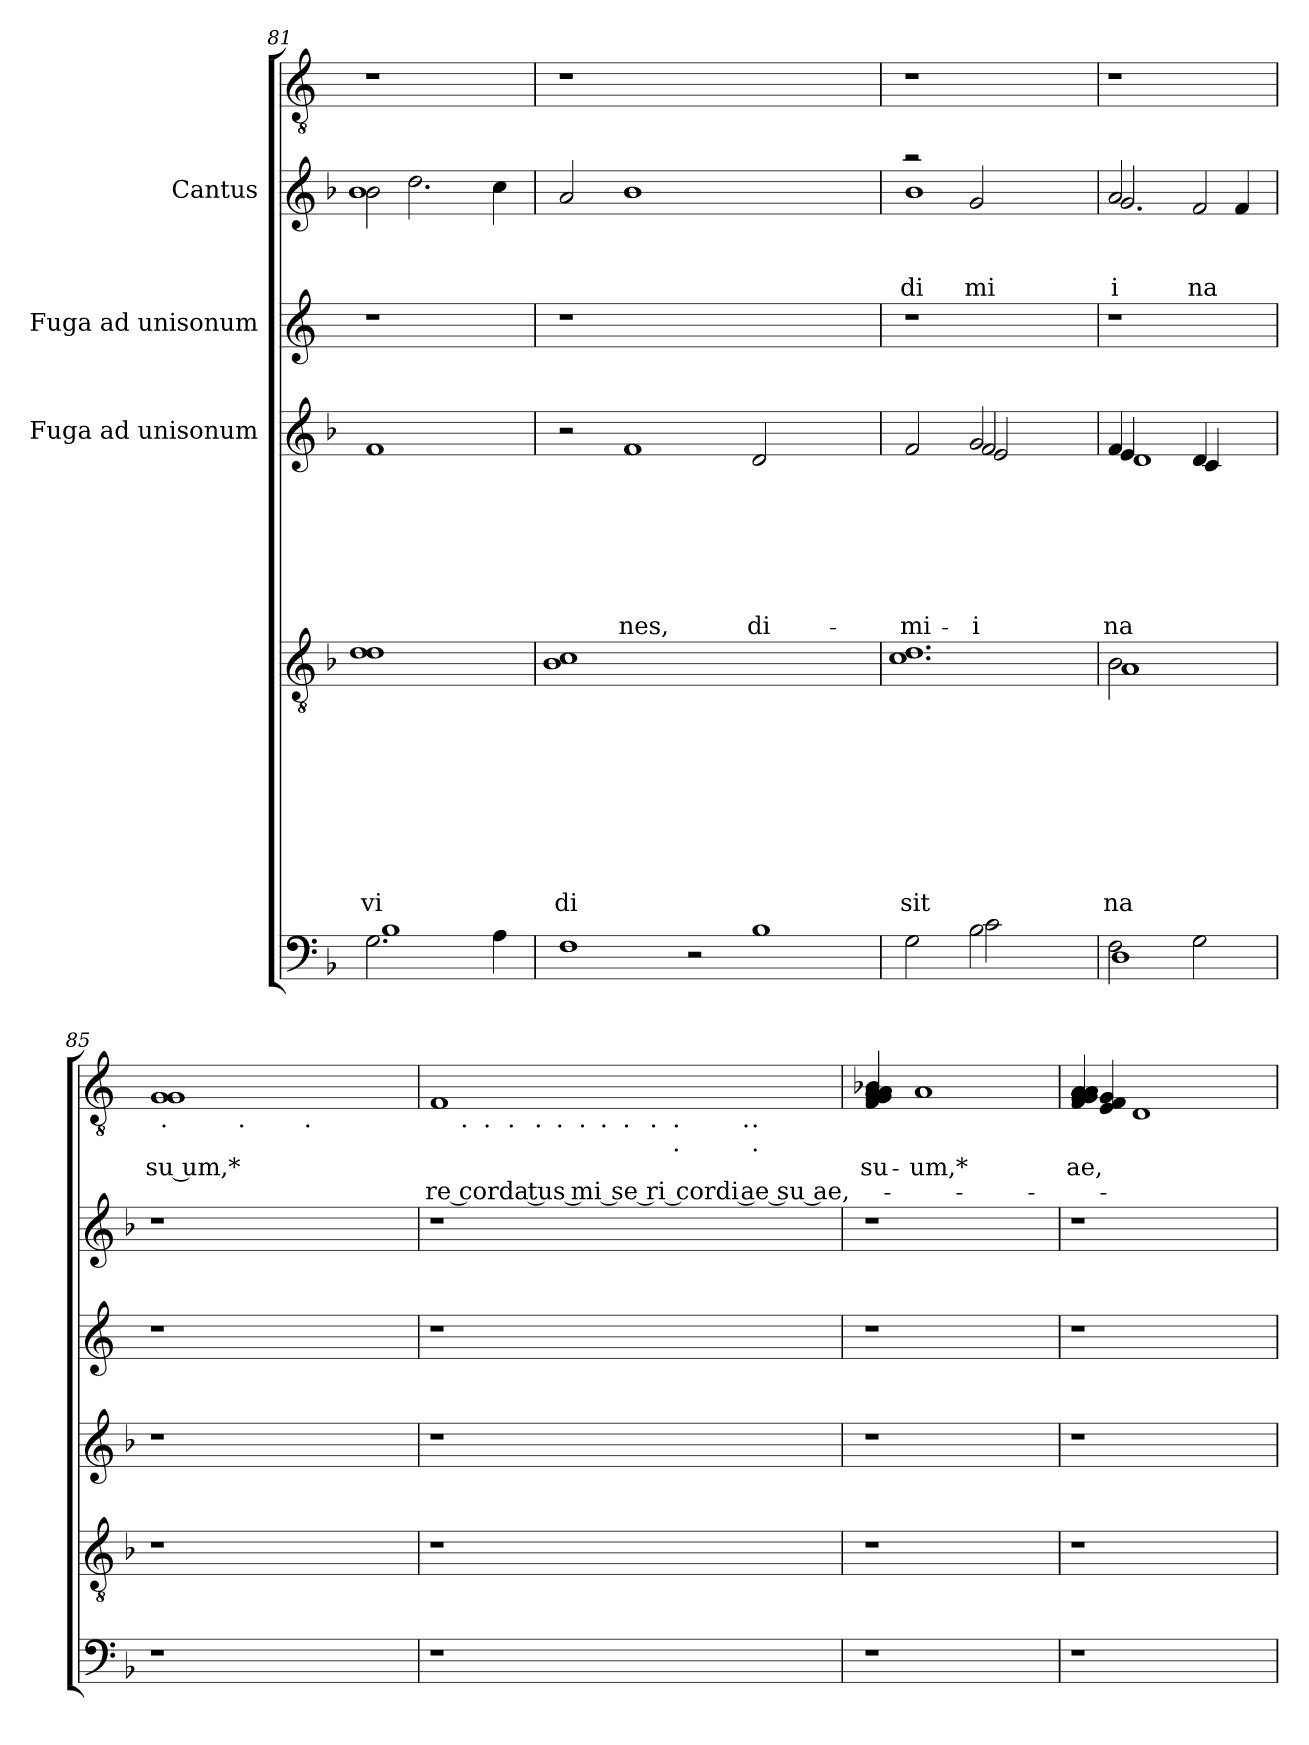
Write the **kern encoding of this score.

**kern	**text	**kern	**text	**text	**text	**text	**text	**text	**text	**text	**text	**kern	**text	**text	**text	**text	**text	**text	**text	**kern	**kern	**text	**text	**text	**kern	**text	**text
*part6	*part6	*part5	*part5	*part5	*part5	*part5	*part5	*part5	*part5	*part5	*part5	*part4	*part4	*part4	*part4	*part4	*part4	*part4	*part4	*part3	*part2	*part2	*part2	*part2	*part1	*part1	*part1
*staff6	*staff6	*staff5	*staff5	*staff5	*staff5	*staff5	*staff5	*staff5	*staff5	*staff5	*staff5	*staff4	*staff4	*staff4	*staff4	*staff4	*staff4	*staff4	*staff4	*staff3	*staff2	*staff2	*staff2	*staff2	*staff1	*staff1	*staff1
*	*	*	*	*	*	*	*	*	*	*	*	*I"Fuga ad unisonum	*	*	*	*	*	*	*	*I"Fuga ad unisonum	*I"Cantus	*	*	*	*	*	*
*clefF4	*	*clefGv2	*	*	*	*	*	*	*	*	*	*clefG2	*	*	*	*	*	*	*	*clefG2	*clefG2	*	*	*	*clefGv2	*	*
*k[b-]	*	*k[b-]	*	*	*	*	*	*	*	*	*	*k[b-]	*	*	*	*	*	*	*	*k[]	*k[b-]	*	*	*	*k[]	*	*
*F:	*	*F:	*	*	*	*	*	*	*	*	*	*F:	*	*	*	*	*	*	*	*C:	*F:	*	*	*	*C:	*	*
=81	=81	=81	=81	=81	=81	=81	=81	=81	=81	=81	=81	=81	=81	=81	=81	=81	=81	=81	=81	=81	=81	=81	=81	=81	=81	=81	=81
*^	*	*	*	*	*	*	*	*	*	*	*	*	*	*	*	*	*	*	*	*	*	*	*	*	*	*	*
!	!	!	!	!	!	!	!	!	!	!	!	!LO:LY:b	!	!	!	!	!	!	!	!	!	!	!	!	!	!	!	!
*	*	*	*	*	*	*	*	*	*	*	*	*	*	*	*	*	*	*	*	*	*	*^	*	*	*	*	*	*
*	*	*	*	*	*	*	*	*	*	*	*	*	*	*	*	*	*	*	*	*	*	*	*^	*	*	*	*	*	*
*	*	*	*	*	*	*	*	*	*	*	*	*	*	*	*	*	*	*	*	*	*	*	*	*^	*	*	*	*	*	*
2.G\	1B-	.	1d 1d	.	.	.	.	.	.	.	.	vi	1f	.	.	.	.	.	.	.	1r	2b-\	4ryy	2.ryy	1b-	.	.	.	1r	.	.
.	.	.	.	.	.	.	.	.	.	.	.	.	.	.	.	.	.	.	.	.	.	.	2.dd\	.	.	.	.	.	.	.	.
.	.	.	.	.	.	.	.	.	.	.	.	.	.	.	.	.	.	.	.	.	.	2ryy	.	.	.	.	.	.	.	.	.
4A\	.	.	.	.	.	.	.	.	.	.	.	.	.	.	.	.	.	.	.	.	.	.	.	4cc\	.	.	.	.	.	.	.
*v	*v	*	*	*	*	*	*	*	*	*	*	*	*	*	*	*	*	*	*	*	*	*	*	*v	*v	*	*	*	*	*	*
=82	=82	=82	=82	=82	=82	=82	=82	=82	=82	=82	=82	=82	=82	=82	=82	=82	=82	=82	=82	=82	=82	=82	=82	=82	=82	=82	=82	=82	=82
!	!	!	!	!	!	!	!	!	!	!	!LO:LY:b	!	!	!	!	!	!	!	!	!	!	!	!	!	!	!	!	!	!
*	*	*	*	*	*	*	*	*	*	*	*	*	*	*	*	*	*	*	*	*	*v	*v	*v	*	*	*	*	*	*
1F	.	1B- 1c	.	.	.	.	.	.	.	.	di	2r	.	.	.	.	.	.	.	1r	2a/	.	.	.	1r	.	.
!	!	!	!	!	!	!	!	!	!	!	!	!	!	!	!	!	!	!	!LO:LY:b	!	!	!	!	!	!	!	!
.	.	.	.	.	.	.	.	.	.	.	.	1f	.	.	.	.	.	.	nes,	.	1b-	.	.	.	.	.	.
2r	.	1.ryy	.	.	.	.	.	.	.	.	.	.	.	.	.	.	.	.	.	1.ryy	.	.	.	.	1.ryy	.	.
!	!	!	!	!	!	!	!	!	!	!	!	!	!	!	!	!	!	!	!LO:LY:b	!	!	!	!	!	!	!	!
1B-	.	.	.	.	.	.	.	.	.	.	.	2d/	.	.	.	.	.	.	di-	.	1ryy	.	.	.	.	.	.
.	.	.	.	.	.	.	.	.	.	.	.	2ryy	.	.	.	.	.	.	.	.	.	.	.	.	.	.	.
=83	=83	=83	=83	=83	=83	=83	=83	=83	=83	=83	=83	=83	=83	=83	=83	=83	=83	=83	=83	=83	=83	=83	=83	=83	=83	=83	=83
*^	*	*	*	*	*	*	*	*	*	*	*	*	*	*	*	*	*	*	*	*	*	*	*	*	*	*	*
!	!	!	!	!	!	!	!	!	!	!	!	!LO:LY:b	!	!	!	!	!	!	!	!LO:LY:b	!	!	!	!	!LO:LY:b	!	!	!
*	*	*	*	*	*	*	*	*	*	*	*	*	*^	*	*	*	*	*	*	*	*	*^	*	*	*	*	*	*
*	*	*	*	*	*	*	*	*	*	*	*	*	*	*^	*	*	*	*	*	*	*	*	*	*	*	*	*	*	*	*
2G\	2ryy	.	1.c 1.d	.	.	.	.	.	.	.	.	sit	2f/	2ryy	2ryy	.	.	.	.	.	.	-mi-	1r	2raa	1b-	.	.	di	1r	.	.
!	!	!	!	!	!	!	!	!	!	!	!	!	!	!	!	!	!	!	!	!	!	!LO:LY:b	!	!	!	!	!	!	!	!	!
!	!	!	!	!	!	!	!	!	!	!	!	!	!	!	!	!	!	!	!	!	!	!LO:LY:b	!	!	!	!	!	!LO:LY:b	!	!	!
2B-\	2c\	.	.	.	.	.	.	.	.	.	.	.	2g/	2f/	2e/	.	.	.	.	.	.	i	.	2g/	.	.	.	mi	.	.	.
2ryy	2ryy	.	.	.	.	.	.	.	.	.	.	.	2ryy	2ryy	2ryy	.	.	.	.	.	.	.	2ryy	2ryy	2ryy	.	.	.	2ryy	.	.
=84	=84	=84	=84	=84	=84	=84	=84	=84	=84	=84	=84	=84	=84	=84	=84	=84	=84	=84	=84	=84	=84	=84	=84	=84	=84	=84	=84	=84	=84	=84	=84
!	!	!	!	!	!	!	!	!	!	!	!	!LO:LY:b	!	!	!	!	!	!	!	!	!	!	!	!	!	!	!	!	!	!	!
*	*	*	*^	*	*	*	*	*	*	*	*	*	*	*	*	*	*	*	*	*	*	*	*	*	*	*	*	*	*	*	*
!	!	!	!	!	!	!	!	!	!	!	!	!	!LO:LY:b	!	!	!	!	!	!	!	!	!	!LO:LY:b	!	!	!	!	!	!LO:LY:b	!	!	!
*	*	*	*	*	*	*	*	*	*	*	*	*	*	*	*	*^	*	*	*	*	*	*	*	*	*	*	*	*	*	*	*	*
!	!	!	!	!	!	!	!	!	!	!	!	!	!	!	!	!	!	!	!	!	!	!	!	!	!	!	!	!	!	!LO:LY:b:rj	!	!	!
2F\	1D	.	2B-\	1A	.	.	.	.	.	.	.	.	na	4f/	4e/	2ryy	1d	.	.	.	.	.	.	na-	1r	2a/	2.g/	.	.	i	1r	.	.
.	.	.	.	.	.	.	.	.	.	.	.	.	.	2.ryy	4ryy	.	.	.	.	.	.	.	.	.	.	.	.	.	.	.	.	.	.
!	!	!	!	!	!	!	!	!	!	!	!	!	!	!	!	!	!	!	!	!	!	!	!	!	!	!	!	!	!	!LO:LY:b	!	!	!
2G\	.	.	2ryy	.	.	.	.	.	.	.	.	.	.	.	4d/	4c/	.	.	.	.	.	.	.	.	.	2f/	.	.	.	na	.	.	.
.	.	.	.	.	.	.	.	.	.	.	.	.	.	.	4ryy	4ryy	.	.	.	.	.	.	.	.	.	.	4f/	.	.	.	.	.	.
*v	*v	*	*	*	*	*	*	*	*	*	*	*	*	*	*	*v	*v	*	*	*	*	*	*	*	*	*	*	*	*	*	*	*	*
*	*	*v	*v	*	*	*	*	*	*	*	*	*	*	*	*	*	*	*	*	*	*	*	*	*	*	*	*	*	*	*	*
!!LO:LB:g=z
=85	=85	=85	=85	=85	=85	=85	=85	=85	=85	=85	=85	=85	=85	=85	=85	=85	=85	=85	=85	=85	=85	=85	=85	=85	=85	=85	=85	=85	=85	=85
!	!	!	!	!	!	!	!	!	!	!	!	!	!	!	!	!	!	!	!	!	!	!	!	!	!	!	!	!LO:TX:a:i:t=8	!	!
!	!	!	!	!	!	!	!	!	!	!	!	!	!	!	!	!	!	!	!	!	!	!	!	!	!	!	!	!LO:TX:a:t=nes.	!	!
!	!	!	!	!	!	!	!	!	!	!	!	!	!	!	!	!	!	!	!	!	!	!	!	!	!	!	!	!LO:N:n=1:head=open	!	!
!	!	!	!	!	!	!	!	!	!	!	!	!	!	!	!	!	!	!	!	!	!	!	!	!	!	!	!	!LO:N:n=2:head=open	!LO:LY:b:rj	!
*	*	*	*	*	*	*	*	*	*	*	*	*	*	*	*	*	*	*	*	*	*	*	*	*	*	*	*	*^	*	*
*	*	*	*	*	*	*	*	*	*	*	*	*	*	*	*	*	*	*	*	*	*	*	*	*	*	*	*	*	*^	*	*
*	*	*	*	*	*	*	*	*	*	*	*	*v	*v	*v	*	*	*	*	*	*	*	*	*v	*v	*	*	*	*	*	*^	*	*
1r	.	1r	.	.	.	.	.	.	.	.	.	1r	.	.	.	.	.	.	.	1r	1r	.	.	.	1G 1G	64ryy	4ryy	2ryy	su um,*	.
!	!	!	!	!	!	!	!	!	!	!	!	!	!	!	!	!	!	!	!	!	!	!	!	!	!	!LO:TX:b:t=.	!	!	!	!
.	.	.	.	.	.	.	.	.	.	.	.	.	.	.	.	.	.	.	.	.	.	.	.	.	.	2ryy	.	.	.	.
.	.	.	.	.	.	.	.	.	.	.	.	.	.	.	.	.	.	.	.	.	.	.	.	.	.	.	16ryy	.	.	.
.	.	.	.	.	.	.	.	.	.	.	.	.	.	.	.	.	.	.	.	.	.	.	.	.	.	.	64ryy	.	.	.
!	!	!	!	!	!	!	!	!	!	!	!	!	!	!	!	!	!	!	!	!	!	!	!	!	!	!	!LO:TX:b:t=.	!	!	!
.	.	.	.	.	.	.	.	.	.	.	.	.	.	.	.	.	.	.	.	.	.	.	.	.	.	.	2ryy	.	.	.
.	.	.	.	.	.	.	.	.	.	.	.	.	.	.	.	.	.	.	.	.	.	.	.	.	.	.	.	16ryy	.	.
.	.	.	.	.	.	.	.	.	.	.	.	.	.	.	.	.	.	.	.	.	.	.	.	.	.	4ryy	.	.	.	.
!	!	!	!	!	!	!	!	!	!	!	!	!	!	!	!	!	!	!	!	!	!	!	!	!	!	!	!	!LO:TX:b:t=.	!	!
.	.	.	.	.	.	.	.	.	.	.	.	.	.	.	.	.	.	.	.	.	.	.	.	.	.	.	.	4..ryy	.	.
.	.	.	.	.	.	.	.	.	.	.	.	.	.	.	.	.	.	.	.	.	.	.	.	.	.	8...ryy	.	.	.	.
.	.	.	.	.	.	.	.	.	.	.	.	.	.	.	.	.	.	.	.	.	.	.	.	.	.	.	8ryy	.	.	.
.	.	.	.	.	.	.	.	.	.	.	.	.	.	.	.	.	.	.	.	.	.	.	.	.	.	.	32.ryy	.	.	.
!!LO:LB:g=z
=86	=86	=86	=86	=86	=86	=86	=86	=86	=86	=86	=86	=86	=86	=86	=86	=86	=86	=86	=86	=86	=86	=86	=86	=86	=86	=86	=86	=86	=86	=86
!	!	!	!	!	!	!	!	!	!	!	!	!	!	!	!	!	!	!	!	!	!	!	!	!	!LO:N:head=open	!	!	!	!LO:LY:b	!LO:LY:b
*	*	*	*	*	*	*	*	*	*	*	*	*	*	*	*	*	*	*	*	*	*	*	*	*	*^	*^	*^	*^	*	*
*	*	*	*	*	*	*	*	*	*	*	*	*	*	*	*	*	*	*	*	*	*	*	*	*	*	*	*	*	*^	*^	*^	*^	*	*
*	*	*	*	*	*	*	*	*	*	*	*	*	*	*	*	*	*	*	*	*	*	*	*	*	*	*	*	*	*	*	*	*	*	*	*	*	*	*
1r	.	1r	.	.	.	.	.	.	.	.	.	1r	.	.	.	.	.	.	.	1r	1r	.	.	.	1F	16..ryy	8ryy	8...ryy	4ryy	4ryy	4ryy	4...ryy	2ryy	2ryy	2ryy	2ryy	.	-re corda tus mi se ri cordi ae su ae,-
!	!	!	!	!	!	!	!	!	!	!	!	!	!	!	!	!	!	!	!	!	!	!	!	!	!	!LO:TX:b:t=.	!	!	!	!	!	!	!	!	!	!	!	!
.	.	.	.	.	.	.	.	.	.	.	.	.	.	.	.	.	.	.	.	.	.	.	.	.	.	2ryy	.	.	.	.	.	.	.	.	.	.	.	.
.	.	.	.	.	.	.	.	.	.	.	.	.	.	.	.	.	.	.	.	.	.	.	.	.	.	.	32ryy	.	.	.	.	.	.	.	.	.	.	.
!	!	!	!	!	!	!	!	!	!	!	!	!	!	!	!	!	!	!	!	!	!	!	!	!	!	!	!LO:TX:b:t=.	!	!	!	!	!	!	!	!	!	!	!
.	.	.	.	.	.	.	.	.	.	.	.	.	.	.	.	.	.	.	.	.	.	.	.	.	.	.	2ryy	.	.	.	.	.	.	.	.	.	.	.
!	!	!	!	!	!	!	!	!	!	!	!	!	!	!	!	!	!	!	!	!	!	!	!	!	!	!	!	!LO:TX:b:t=.	!	!	!	!	!	!	!	!	!	!
.	.	.	.	.	.	.	.	.	.	.	.	.	.	.	.	.	.	.	.	.	.	.	.	.	.	.	.	2ryy	.	.	.	.	.	.	.	.	.	.
.	.	.	.	.	.	.	.	.	.	.	.	.	.	.	.	.	.	.	.	.	.	.	.	.	.	.	.	.	32.ryy	16..ryy	8ryy	.	.	.	.	.	.	.
!	!	!	!	!	!	!	!	!	!	!	!	!	!	!	!	!	!	!	!	!	!	!	!	!	!	!	!	!	!LO:TX:b:t=.	!	!	!	!	!	!	!	!	!
.	.	.	.	.	.	.	.	.	.	.	.	.	.	.	.	.	.	.	.	.	.	.	.	.	.	.	.	.	2ryy	.	.	.	.	.	.	.	.	.
!	!	!	!	!	!	!	!	!	!	!	!	!	!	!	!	!	!	!	!	!	!	!	!	!	!	!	!	!	!	!LO:TX:b:t=.	!	!	!	!	!	!	!	!
.	.	.	.	.	.	.	.	.	.	.	.	.	.	.	.	.	.	.	.	.	.	.	.	.	.	.	.	.	.	2ryy	.	.	.	.	.	.	.	.
.	.	.	.	.	.	.	.	.	.	.	.	.	.	.	.	.	.	.	.	.	.	.	.	.	.	.	.	.	.	.	32ryy	.	.	.	.	.	.	.
!	!	!	!	!	!	!	!	!	!	!	!	!	!	!	!	!	!	!	!	!	!	!	!	!	!	!	!	!	!	!	!LO:TX:b:t=.	!	!	!	!	!	!	!
.	.	.	.	.	.	.	.	.	.	.	.	.	.	.	.	.	.	.	.	.	.	.	.	.	.	.	.	.	.	.	2ryy	.	.	.	.	.	.	.
!	!	!	!	!	!	!	!	!	!	!	!	!	!	!	!	!	!	!	!	!	!	!	!	!	!	!	!	!	!	!	!	!LO:TX:b:t=.	!	!	!	!	!	!
.	.	.	.	.	.	.	.	.	.	.	.	.	.	.	.	.	.	.	.	.	.	.	.	.	.	.	.	.	.	.	.	2ryy	.	.	.	.	.	.
.	.	.	.	.	.	.	.	.	.	.	.	.	.	.	.	.	.	.	.	.	.	.	.	.	.	.	.	.	.	.	.	.	64ryy	16ryy	8ryy	4ryy	.	.
!	!	!	!	!	!	!	!	!	!	!	!	!	!	!	!	!	!	!	!	!	!	!	!	!	!	!	!	!	!	!	!	!	!LO:TX:b:t=.	!	!	!	!	!
.	.	.	.	.	.	.	.	.	.	.	.	.	.	.	.	.	.	.	.	.	.	.	.	.	.	.	.	.	.	.	.	.	4ryy	.	.	.	.	.
.	.	.	.	.	.	.	.	.	.	.	.	.	.	.	.	.	.	.	.	.	.	.	.	.	.	.	.	.	.	.	.	.	.	64ryy	.	.	.	.
!	!	!	!	!	!	!	!	!	!	!	!	!	!	!	!	!	!	!	!	!	!	!	!	!	!	!	!	!	!	!	!	!	!	!LO:TX:b:t=.	!	!	!	!
.	.	.	.	.	.	.	.	.	.	.	.	.	.	.	.	.	.	.	.	.	.	.	.	.	.	.	.	.	.	.	.	.	.	4ryy	.	.	.	.
.	.	.	.	.	.	.	.	.	.	.	.	.	.	.	.	.	.	.	.	.	.	.	.	.	.	4ryy	.	.	.	.	.	.	.	.	.	.	.	.
!	!	!	!	!	!	!	!	!	!	!	!	!	!	!	!	!	!	!	!	!	!	!	!	!	!	!	!	!	!	!	!	!	!	!	!LO:TX:b:t=.	!	!	!
!	!	!	!	!	!	!	!	!	!	!	!	!	!	!	!	!	!	!	!	!	!	!	!	!	!	!	!	!	!	!	!	!	!	!	!LO:TX:b:t=.	!	!	!
.	.	.	.	.	.	.	.	.	.	.	.	.	.	.	.	.	.	.	.	.	.	.	.	.	.	.	.	.	.	.	.	.	.	.	4.ryy	.	.	.
.	.	.	.	.	.	.	.	.	.	.	.	.	.	.	.	.	.	.	.	.	.	.	.	.	.	.	4ryy	.	.	.	.	.	.	.	.	.	.	.
.	.	.	.	.	.	.	.	.	.	.	.	.	.	.	.	.	.	.	.	.	.	.	.	.	.	.	.	4ryy	.	.	.	.	.	.	.	.	.	.
.	.	.	.	.	.	.	.	.	.	.	.	.	.	.	.	.	.	.	.	.	.	.	.	.	.	.	.	.	.	.	.	.	.	.	.	16ryy	.	.
.	.	.	.	.	.	.	.	.	.	.	.	.	.	.	.	.	.	.	.	.	.	.	.	.	.	.	.	.	.	.	.	.	8...ryy	.	.	.	.	.
!	!	!	!	!	!	!	!	!	!	!	!	!	!	!	!	!	!	!	!	!	!	!	!	!	!	!	!	!	!LO:TX:b:t=.	!	!	!	!	!	!	!	!	!
.	.	.	.	.	.	.	.	.	.	.	.	.	.	.	.	.	.	.	.	.	.	.	.	.	.	.	.	.	8ryy	.	.	.	.	.	.	.	.	.
!	!	!	!	!	!	!	!	!	!	!	!	!	!	!	!	!	!	!	!	!	!	!	!	!	!	!	!	!	!	!	!	!	!	!	!	!LO:TX:b:t=.	!	!
!	!	!	!	!	!	!	!	!	!	!	!	!	!	!	!	!	!	!	!	!	!	!	!	!	!	!	!	!	!	!	!	!	!	!	!	!LO:TX:b:t=.	!	!
.	.	.	.	.	.	.	.	.	.	.	.	.	.	.	.	.	.	.	.	.	.	.	.	.	.	.	.	.	.	.	.	.	.	.	.	8.ryy	.	.
.	.	.	.	.	.	.	.	.	.	.	.	.	.	.	.	.	.	.	.	.	.	.	.	.	.	.	.	.	.	.	.	.	.	8ryy	.	.	.	.
.	.	.	.	.	.	.	.	.	.	.	.	.	.	.	.	.	.	.	.	.	.	.	.	.	.	8ryy	.	.	.	8ryy	.	.	.	.	.	.	.	.
.	.	.	.	.	.	.	.	.	.	.	.	.	.	.	.	.	.	.	.	.	.	.	.	.	.	.	16.ryy	.	.	.	16.ryy	.	.	.	.	.	.	.
.	.	.	.	.	.	.	.	.	.	.	.	.	.	.	.	.	.	.	.	.	.	.	.	.	.	.	.	.	16ryy	.	.	.	.	.	.	.	.	.
.	.	.	.	.	.	.	.	.	.	.	.	.	.	.	.	.	.	.	.	.	.	.	.	.	.	.	.	.	.	.	.	.	.	32.ryy	.	.	.	.
.	.	.	.	.	.	.	.	.	.	.	.	.	.	.	.	.	.	.	.	.	.	.	.	.	.	.	.	.	.	.	.	32ryy	.	.	.	.	.	.
.	.	.	.	.	.	.	.	.	.	.	.	.	.	.	.	.	.	.	.	.	.	.	.	.	.	64ryy	.	64ryy	64ryy	64ryy	.	.	.	.	.	.	.	.
!!LO:LB:g=z
=87	=87	=87	=87	=87	=87	=87	=87	=87	=87	=87	=87	=87	=87	=87	=87	=87	=87	=87	=87	=87	=87	=87	=87	=87	=87	=87	=87	=87	=87	=87	=87	=87	=87	=87	=87	=87	=87	=87
!	!	!	!	!	!	!	!	!	!	!	!	!	!	!	!	!	!	!	!	!	!	!	!	!	!	!	!	!	!	!	!	!	!	!	!	!	!LO:LY:b	!
*	*	*	*	*	*	*	*	*	*	*	*	*	*	*	*	*	*	*	*	*	*	*	*	*	*v	*v	*v	*v	*v	*v	*v	*v	*v	*v	*v	*v	*	*
1r	.	1r	.	.	.	.	.	.	.	.	.	1r	.	.	.	.	.	.	.	1r	1r	.	.	.	4F/ 4G/ 4G/ 4A/ 4A/ 4A/ 4A/ 4A/ 4A/ 4A/ 4B-X/	su-	.
!	!	!	!	!	!	!	!	!	!	!	!	!	!	!	!	!	!	!	!	!	!	!	!	!	!	!LO:LY:b	!
.	.	.	.	.	.	.	.	.	.	.	.	.	.	.	.	.	.	.	.	.	.	.	.	.	1A	-um,*	.
4ryy	.	4ryy	.	.	.	.	.	.	.	.	.	4ryy	.	.	.	.	.	.	.	4ryy	4ryy	.	.	.	.	.	.
!!LO:LB:g=z
=88	=88	=88	=88	=88	=88	=88	=88	=88	=88	=88	=88	=88	=88	=88	=88	=88	=88	=88	=88	=88	=88	=88	=88	=88	=88	=88	=88
!	!	!	!	!	!	!	!	!	!	!	!	!	!	!	!	!	!	!	!	!	!	!	!	!	!	!LO:LY:b	!
*	*	*	*	*	*	*	*	*	*	*	*	*	*	*	*	*	*	*	*	*	*	*	*	*	*^	*	*
!	!	!	!	!	!	!	!	!	!	!	!	!	!	!	!	!	!	!	!	!	!	!	!	!	!	!	!LO:LY:b	!
1r	.	1r	.	.	.	.	.	.	.	.	.	1r	.	.	.	.	.	.	.	1r	1r	.	.	.	4F/ 4G/ 4G/ 4A/ 4A/ 4A/ 4A/ 4A/ 4A/ 4A/ 4A/ 4A/	4E/ 4F/ 4G/	ae,	.
.	.	.	.	.	.	.	.	.	.	.	.	.	.	.	.	.	.	.	.	.	.	.	.	.	1D	1ryy	.	.
4ryy	.	4ryy	.	.	.	.	.	.	.	.	.	4ryy	.	.	.	.	.	.	.	4ryy	4ryy	.	.	.	.	.	.	.
*	*	*	*	*	*	*	*	*	*	*	*	*	*	*	*	*	*	*	*	*	*	*	*	*	*v	*v	*	*
=	=	=	=	=	=	=	=	=	=	=	=	=	=	=	=	=	=	=	=	=	=	=	=	=	=	=	=
*-	*-	*-	*-	*-	*-	*-	*-	*-	*-	*-	*-	*-	*-	*-	*-	*-	*-	*-	*-	*-	*-	*-	*-	*-	*-	*-	*-
